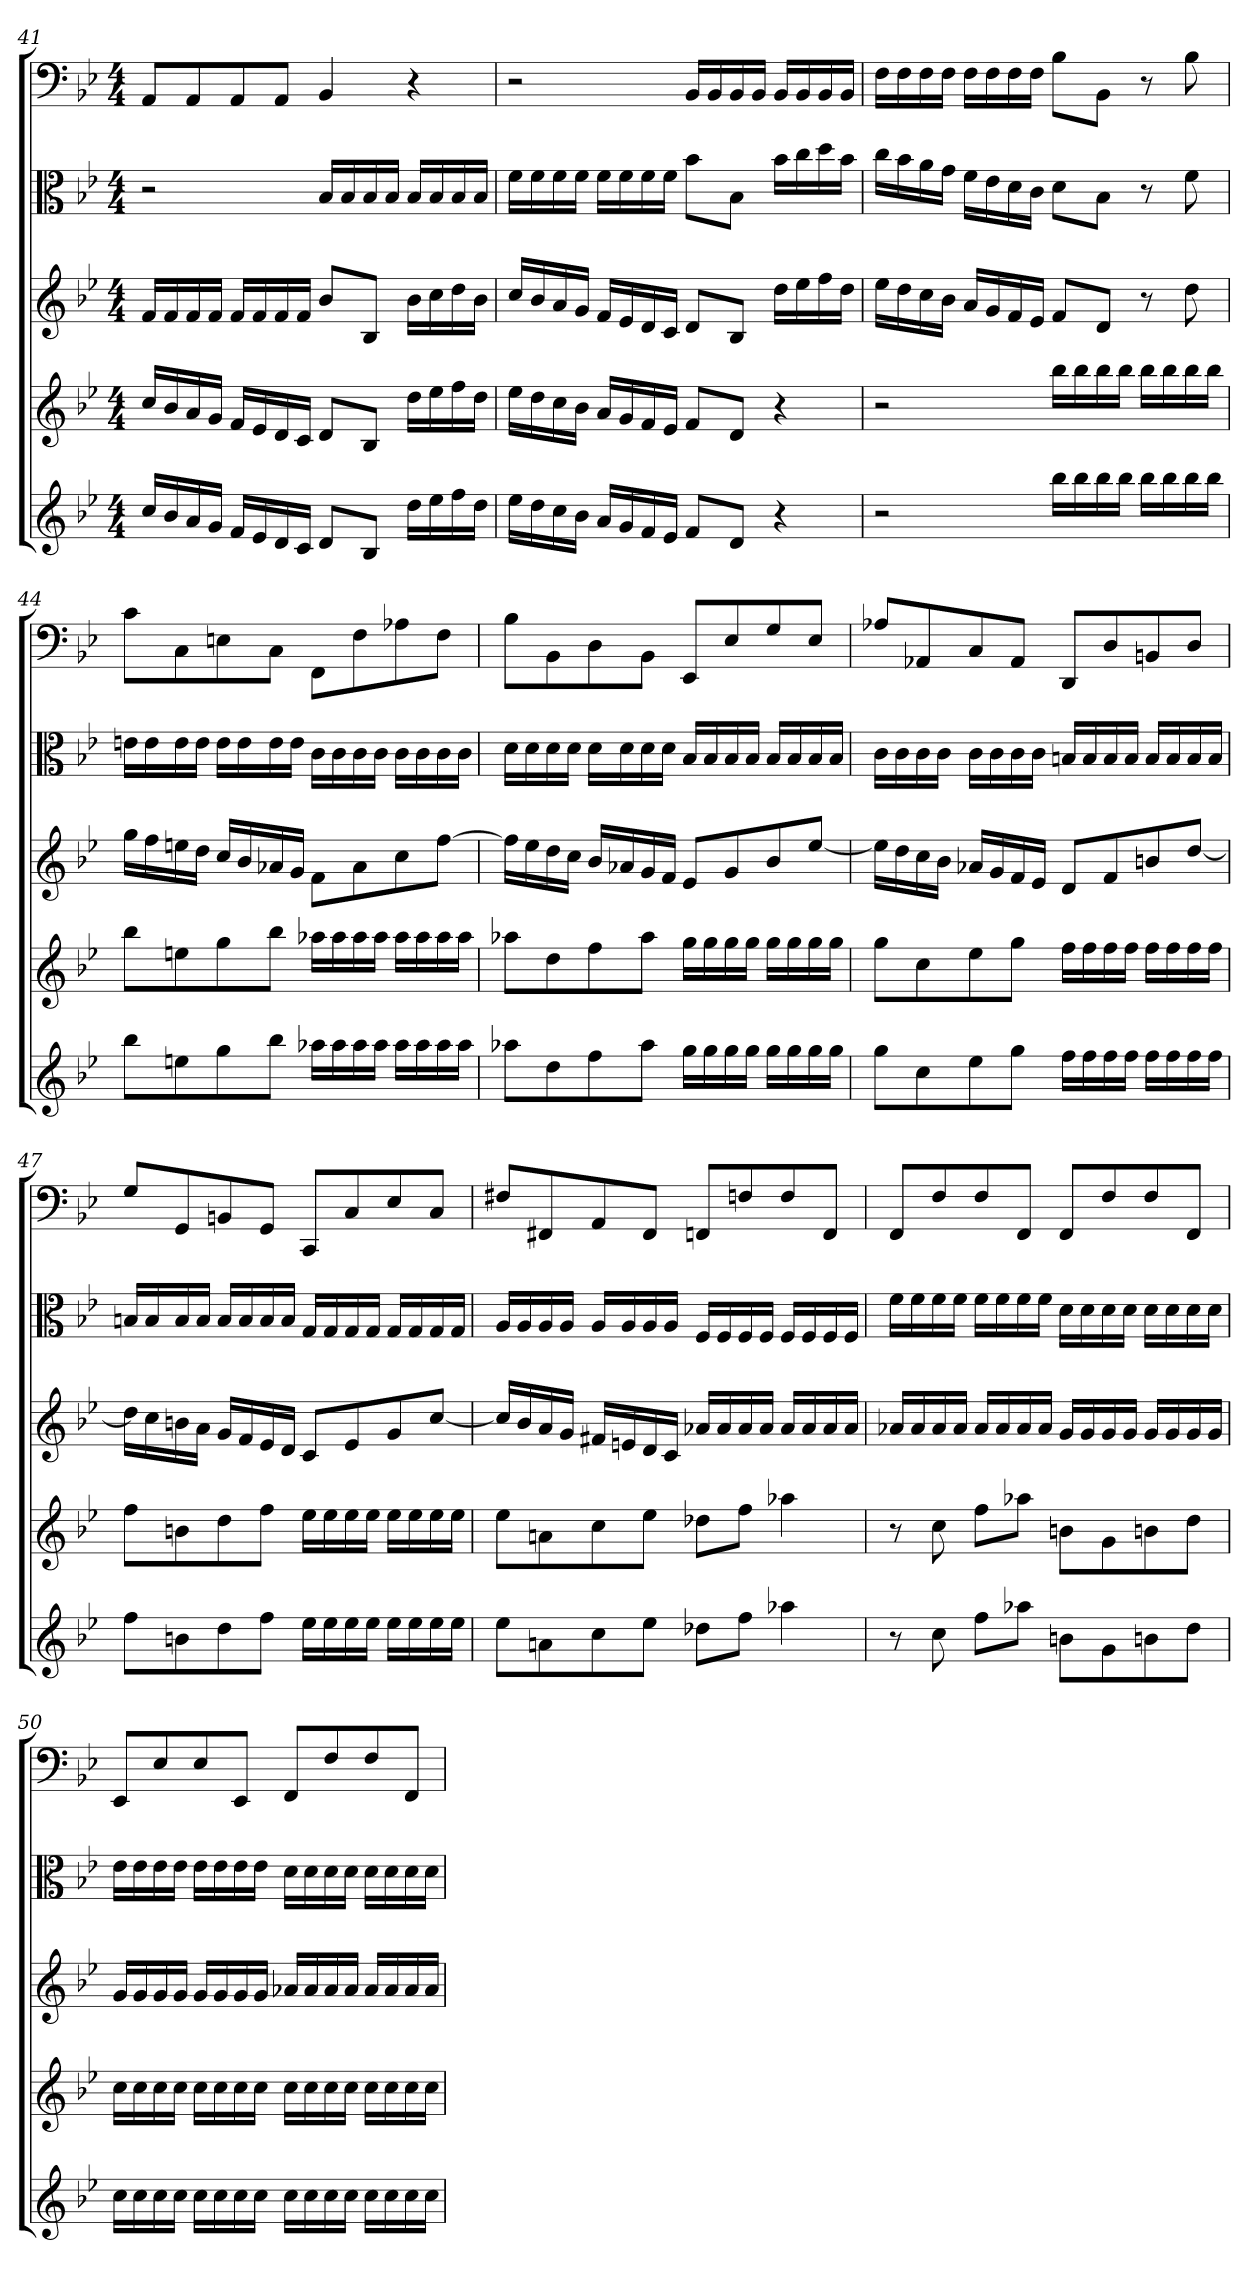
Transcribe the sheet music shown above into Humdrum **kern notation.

**kern	**kern	**kern	**kern	**kern
*part5	*part4	*part3	*part2	*part1
*staff5	*staff4	*staff3	*staff2	*staff1
*clefG2	*clefG2	*clefG2	*clefC3	*clefF4
*k[b-e-]	*k[b-e-]	*k[b-e-]	*k[b-e-]	*k[b-e-]
*B-:	*B-:	*B-:	*B-:	*B-:
*M4/4	*M4/4	*M4/4	*M4/4	*M4/4
=41	=41	=41	=41	=41
16cc/LL	16cc/LL	16f/LL	2r	8AA/L
16b-/	16b-/	16f/	.	.
16a/	16a/	16f/	.	8AA/
16g/JJ	16g/JJ	16f/JJ	.	.
16f/LL	16f/LL	16f/LL	.	8AA/
16e-/	16e-/	16f/	.	.
16d/	16d/	16f/	.	8AA/J
16c/JJ	16c/JJ	16f/JJ	.	.
8d/L	8d/L	8b-/L	16B-/LL	4BB-/
.	.	.	16B-/	.
8B-/J	8B-/J	8B-/J	16B-/	.
.	.	.	16B-/JJ	.
16dd\LL	16dd\LL	16b-\LL	16B-/LL	4r
16ee-\	16ee-\	16cc\	16B-/	.
16ff\	16ff\	16dd\	16B-/	.
16dd\JJ	16dd\JJ	16b-\JJ	16B-/JJ	.
=42	=42	=42	=42	=42
16ee-\LL	16ee-\LL	16cc/LL	16f\LL	2r
16dd\	16dd\	16b-/	16f\	.
16cc\	16cc\	16a/	16f\	.
16b-\JJ	16b-\JJ	16g/JJ	16f\JJ	.
16a/LL	16a/LL	16f/LL	16f\LL	.
16g/	16g/	16e-/	16f\	.
16f/	16f/	16d/	16f\	.
16e-/JJ	16e-/JJ	16c/JJ	16f\JJ	.
8f/L	8f/L	8d/L	8b-\L	16BB-/LL
.	.	.	.	16BB-/
8d/J	8d/J	8B-/J	8B-\J	16BB-/
.	.	.	.	16BB-/JJ
4r	4r	16dd\LL	16b-\LL	16BB-/LL
.	.	16ee-\	16cc\	16BB-/
.	.	16ff\	16dd\	16BB-/
.	.	16dd\JJ	16b-\JJ	16BB-/JJ
=43	=43	=43	=43	=43
2r	2r	16ee-\LL	16cc\LL	16F\LL
.	.	16dd\	16b-\	16F\
.	.	16cc\	16a\	16F\
.	.	16b-\JJ	16g\JJ	16F\JJ
.	.	16a/LL	16f\LL	16F\LL
.	.	16g/	16e-\	16F\
.	.	16f/	16d\	16F\
.	.	16e-/JJ	16c\JJ	16F\JJ
16bb-\LL	16bb-\LL	8f/L	8d\L	8B-\L
16bb-\	16bb-\	.	.	.
16bb-\	16bb-\	8d/J	8B-\J	8BB-\J
16bb-\JJ	16bb-\JJ	.	.	.
16bb-\LL	16bb-\LL	8r	8r	8r
16bb-\	16bb-\	.	.	.
16bb-\	16bb-\	8dd\	8f\	8B-\
16bb-\JJ	16bb-\JJ	.	.	.
=44	=44	=44	=44	=44
8bb-\L	8bb-\L	16gg\LL	16en\LL	8c\L
.	.	16ff\	16e\	.
8een\	8een\	16een\	16e\	8C\
.	.	16dd\JJ	16e\JJ	.
8gg\	8gg\	16cc/LL	16e\LL	8En\
.	.	16b-/	16e\	.
8bb-\J	8bb-\J	16a-X/	16e\	8C\J
.	.	16g/JJ	16e\JJ	.
16aa-X\LL	16aa-X\LL	8f\L	16c\LL	8FF\L
16aa-\	16aa-\	.	16c\	.
16aa-\	16aa-\	8a-\	16c\	8F\
16aa-\JJ	16aa-\JJ	.	16c\JJ	.
16aa-\LL	16aa-\LL	8cc\	16c\LL	8A-X\
16aa-\	16aa-\	.	16c\	.
16aa-\	16aa-\	[8ff\J	16c\	8F\J
16aa-\JJ	16aa-\JJ	.	16c\JJ	.
=45	=45	=45	=45	=45
8aa-X\L	8aa-X\L	16ff\LL]	16d\LL	8B-\L
.	.	16ee-\	16d\	.
8dd\	8dd\	16dd\	16d\	8BB-\
.	.	16cc\JJ	16d\JJ	.
8ff\	8ff\	16b-/LL	16d\LL	8D\
.	.	16a-X/	16d\	.
8aa-\J	8aa-\J	16g/	16d\	8BB-\J
.	.	16f/JJ	16d\JJ	.
16gg\LL	16gg\LL	8e-/L	16B-/LL	8EE-/L
16gg\	16gg\	.	16B-/	.
16gg\	16gg\	8g/	16B-/	8E-/
16gg\JJ	16gg\JJ	.	16B-/JJ	.
16gg\LL	16gg\LL	8b-/	16B-/LL	8G/
16gg\	16gg\	.	16B-/	.
16gg\	16gg\	[8ee-/J	16B-/	8E-/J
16gg\JJ	16gg\JJ	.	16B-/JJ	.
=46	=46	=46	=46	=46
8gg\L	8gg\L	16ee-\LL]	16c\LL	8A-X/L
.	.	16dd\	16c\	.
8cc\	8cc\	16cc\	16c\	8AA-X/
.	.	16b-\JJ	16c\JJ	.
8ee-\	8ee-\	16a-X/LL	16c\LL	8C/
.	.	16g/	16c\	.
8gg\J	8gg\J	16f/	16c\	8AA-/J
.	.	16e-/JJ	16c\JJ	.
16ff\LL	16ff\LL	8d/L	16Bn/LL	8DD/L
16ff\	16ff\	.	16B/	.
16ff\	16ff\	8f/	16B/	8D/
16ff\JJ	16ff\JJ	.	16B/JJ	.
16ff\LL	16ff\LL	8bn/	16B/LL	8BBn/
16ff\	16ff\	.	16B/	.
16ff\	16ff\	[8dd/J	16B/	8D/J
16ff\JJ	16ff\JJ	.	16B/JJ	.
=47	=47	=47	=47	=47
8ff\L	8ff\L	16dd\LL]	16Bn/LL	8G/L
.	.	16cc\	16B/	.
8bn\	8bn\	16bn\	16B/	8GG/
.	.	16a\JJ	16B/JJ	.
8dd\	8dd\	16g/LL	16B/LL	8BBn/
.	.	16f/	16B/	.
8ff\J	8ff\J	16e-/	16B/	8GG/J
.	.	16d/JJ	16B/JJ	.
16ee-\LL	16ee-\LL	8c/L	16G/LL	8CC/L
16ee-\	16ee-\	.	16G/	.
16ee-\	16ee-\	8e-/	16G/	8C/
16ee-\JJ	16ee-\JJ	.	16G/JJ	.
16ee-\LL	16ee-\LL	8g/	16G/LL	8E-/
16ee-\	16ee-\	.	16G/	.
16ee-\	16ee-\	[8cc/J	16G/	8C/J
16ee-\JJ	16ee-\JJ	.	16G/JJ	.
=48	=48	=48	=48	=48
8ee-\L	8ee-\L	16cc/LL]	16A/LL	8F#X/L
.	.	16b-/	16A/	.
8an\	8an\	16a/	16A/	8FF#X/
.	.	16g/JJ	16A/JJ	.
8cc\	8cc\	16f#X/LL	16A/LL	8AA/
.	.	16en/	16A/	.
8ee-\J	8ee-\J	16d/	16A/	8FF#/J
.	.	16c/JJ	16A/JJ	.
8dd-X\L	8dd-X\L	16a-X/LL	16F/LL	8FFn/L
.	.	16a-/	16F/	.
8ff\J	8ff\J	16a-/	16F/	8Fn/
.	.	16a-/JJ	16F/JJ	.
4aa-X\	4aa-X\	16a-/LL	16F/LL	8F/
.	.	16a-/	16F/	.
.	.	16a-/	16F/	8FF/J
.	.	16a-/JJ	16F/JJ	.
=49	=49	=49	=49	=49
8r	8r	16a-X/LL	16f\LL	8FF/L
.	.	16a-/	16f\	.
8cc\	8cc\	16a-/	16f\	8F/
.	.	16a-/JJ	16f\JJ	.
8ff\L	8ff\L	16a-/LL	16f\LL	8F/
.	.	16a-/	16f\	.
8aa-X\J	8aa-X\J	16a-/	16f\	8FF/J
.	.	16a-/JJ	16f\JJ	.
8bn\L	8bn\L	16g/LL	16d\LL	8FF/L
.	.	16g/	16d\	.
8g\	8g\	16g/	16d\	8F/
.	.	16g/JJ	16d\JJ	.
8bn\	8bn\	16g/LL	16d\LL	8F/
.	.	16g/	16d\	.
8dd\J	8dd\J	16g/	16d\	8FF/J
.	.	16g/JJ	16d\JJ	.
=50	=50	=50	=50	=50
16cc\LL	16cc\LL	16g/LL	16e-\LL	8EE-/L
16cc\	16cc\	16g/	16e-\	.
16cc\	16cc\	16g/	16e-\	8E-/
16cc\JJ	16cc\JJ	16g/JJ	16e-\JJ	.
16cc\LL	16cc\LL	16g/LL	16e-\LL	8E-/
16cc\	16cc\	16g/	16e-\	.
16cc\	16cc\	16g/	16e-\	8EE-/J
16cc\JJ	16cc\JJ	16g/JJ	16e-\JJ	.
16cc\LL	16cc\LL	16a-X/LL	16d\LL	8FF/L
16cc\	16cc\	16a-/	16d\	.
16cc\	16cc\	16a-/	16d\	8F/
16cc\JJ	16cc\JJ	16a-/JJ	16d\JJ	.
16cc\LL	16cc\LL	16a-/LL	16d\LL	8F/
16cc\	16cc\	16a-/	16d\	.
16cc\	16cc\	16a-/	16d\	8FF/J
16cc\JJ	16cc\JJ	16a-/JJ	16d\JJ	.
=	=	=	=	=
*-	*-	*-	*-	*-
